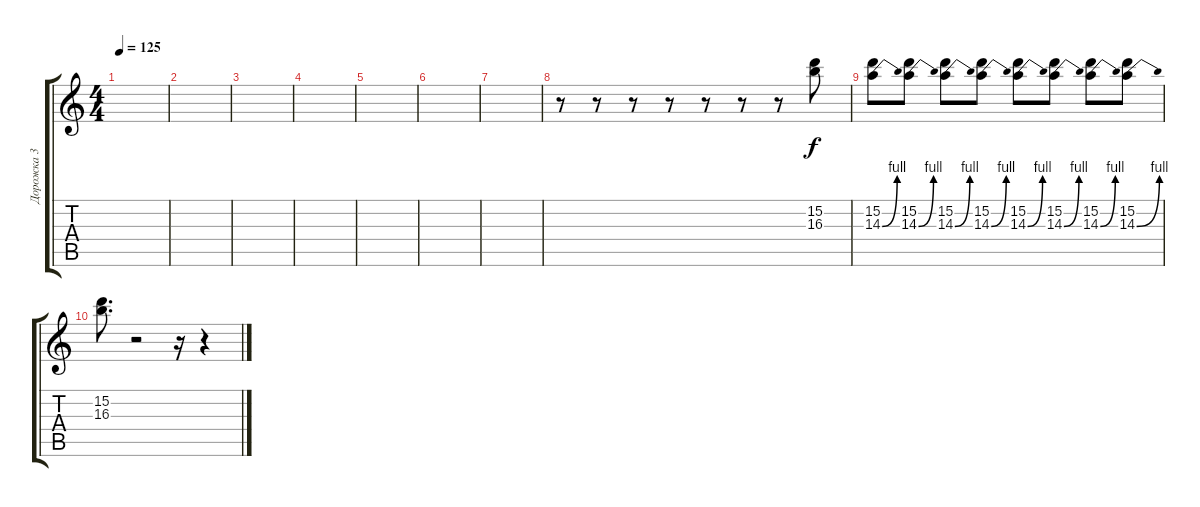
\track ("Дорожка 3" "Дорожка 3") {instrument distortionguitar}
\staff {score tabs}
\tuning (E4 B3 G3 D3 A2 E2) {hide}
\ts (4 4)
\tempo 125
\clef g2
\ks c
|
|
|
|
|
|
|
r.8 r.8 r.8 r.8 r.8 r.8 r.8 (15.2 16.3).8 |
(15.2 14.3{be (bend 0 0 60 4)}).8 (15.2 14.3{be (bend 0 0 60 4)}).8 (15.2 14.3{be (bend 0 0 60 4)}).8 (15.2 14.3{be (bend 0 0 60 4)}).8 (15.2 14.3{be (bend 0 0 60 4)}).8 (15.2 14.3{be (bend 0 0 60 4)}).8 (15.2 14.3{be (bend 0 0 60 4)}).8 (15.2 14.3{be (bend 0 0 60 4)}).8 |
(15.2 16.3).8{d} r.2 r.16 r.4
